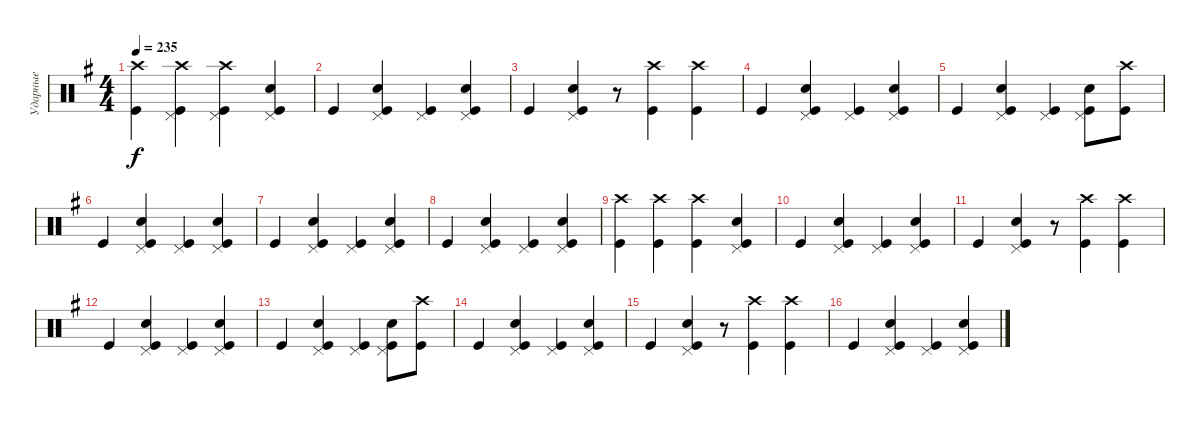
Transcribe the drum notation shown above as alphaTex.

\track ("Ударные" "Ударные") {instrument percussion}
\staff {score}
\articulation defaults
\ts (4 4)
\tempo 235
\clef neutral
\ks g
("Crash high (hit)" "Kick (hit)").4{dy f} ("Pedal Hi-Hat (hit)" "Crash high (hit)" "Kick (hit)").4 ("Pedal Hi-Hat (hit)" "Crash high (hit)" "Kick (hit)").4 ("Pedal Hi-Hat (hit)" "Snare (hit) 2" "Kick (hit)").4 |
"Kick (hit)".4 ("Pedal Hi-Hat (hit)" "Snare (hit) 2" "Kick (hit)").4 ("Pedal Hi-Hat (hit)" "Kick (hit)").4 ("Pedal Hi-Hat (hit)" "Snare (hit) 2" "Kick (hit)").4 |
"Kick (hit)".4 ("Pedal Hi-Hat (hit)" "Snare (hit) 2" "Kick (hit)").4 r.8 ("Crash high (hit)" "Kick (hit)").4 ("Crash high (hit)" "Kick (hit)").4 |
"Kick (hit)".4 ("Pedal Hi-Hat (hit)" "Snare (hit) 2" "Kick (hit)").4 ("Pedal Hi-Hat (hit)" "Kick (hit)").4 ("Pedal Hi-Hat (hit)" "Snare (hit) 2" "Kick (hit)").4 |
"Kick (hit)".4 ("Pedal Hi-Hat (hit)" "Snare (hit) 2" "Kick (hit)").4 ("Pedal Hi-Hat (hit)" "Kick (hit)").4 ("Pedal Hi-Hat (hit)" "Snare (hit) 2" "Kick (hit)").8 ("Crash high (hit)" "Kick (hit)").8 |
"Kick (hit)".4 ("Pedal Hi-Hat (hit)" "Snare (hit) 2" "Kick (hit)").4 ("Pedal Hi-Hat (hit)" "Kick (hit)").4 ("Pedal Hi-Hat (hit)" "Snare (hit) 2" "Kick (hit)").4 |
"Kick (hit)".4 ("Pedal Hi-Hat (hit)" "Snare (hit) 2" "Kick (hit)").4 ("Pedal Hi-Hat (hit)" "Kick (hit)").4 ("Pedal Hi-Hat (hit)" "Snare (hit) 2" "Kick (hit)").4 |
"Kick (hit)".4 ("Pedal Hi-Hat (hit)" "Snare (hit) 2" "Kick (hit)").4 ("Pedal Hi-Hat (hit)" "Kick (hit)").4 ("Pedal Hi-Hat (hit)" "Snare (hit) 2" "Kick (hit)").4 |
("Crash high (hit)" "Kick (hit)").4 ("Crash high (hit)" "Kick (hit)").4 ("Crash high (hit)" "Kick (hit)").4 ("Pedal Hi-Hat (hit)" "Snare (hit) 2" "Kick (hit)").4 |
"Kick (hit)".4 ("Pedal Hi-Hat (hit)" "Snare (hit) 2" "Kick (hit)").4 ("Pedal Hi-Hat (hit)" "Kick (hit)").4 ("Pedal Hi-Hat (hit)" "Snare (hit) 2" "Kick (hit)").4 |
"Kick (hit)".4 ("Pedal Hi-Hat (hit)" "Snare (hit) 2" "Kick (hit)").4 r.8 ("Crash high (hit)" "Kick (hit)").4 ("Crash high (hit)" "Kick (hit)").4 |
"Kick (hit)".4 ("Pedal Hi-Hat (hit)" "Snare (hit) 2" "Kick (hit)").4 ("Pedal Hi-Hat (hit)" "Kick (hit)").4 ("Pedal Hi-Hat (hit)" "Snare (hit) 2" "Kick (hit)").4 |
"Kick (hit)".4 ("Pedal Hi-Hat (hit)" "Snare (hit) 2" "Kick (hit)").4 ("Pedal Hi-Hat (hit)" "Kick (hit)").4 ("Pedal Hi-Hat (hit)" "Snare (hit) 2" "Kick (hit)").8 ("Crash high (hit)" "Kick (hit)").8 |
"Kick (hit)".4 ("Pedal Hi-Hat (hit)" "Snare (hit) 2" "Kick (hit)").4 ("Pedal Hi-Hat (hit)" "Kick (hit)").4 ("Pedal Hi-Hat (hit)" "Snare (hit) 2" "Kick (hit)").4 |
"Kick (hit)".4 ("Pedal Hi-Hat (hit)" "Snare (hit) 2" "Kick (hit)").4 r.8 ("Crash high (hit)" "Kick (hit)").4 ("Crash high (hit)" "Kick (hit)").4 |
"Kick (hit)".4 ("Pedal Hi-Hat (hit)" "Snare (hit) 2" "Kick (hit)").4 ("Pedal Hi-Hat (hit)" "Kick (hit)").4 ("Pedal Hi-Hat (hit)" "Snare (hit) 2" "Kick (hit)").4
